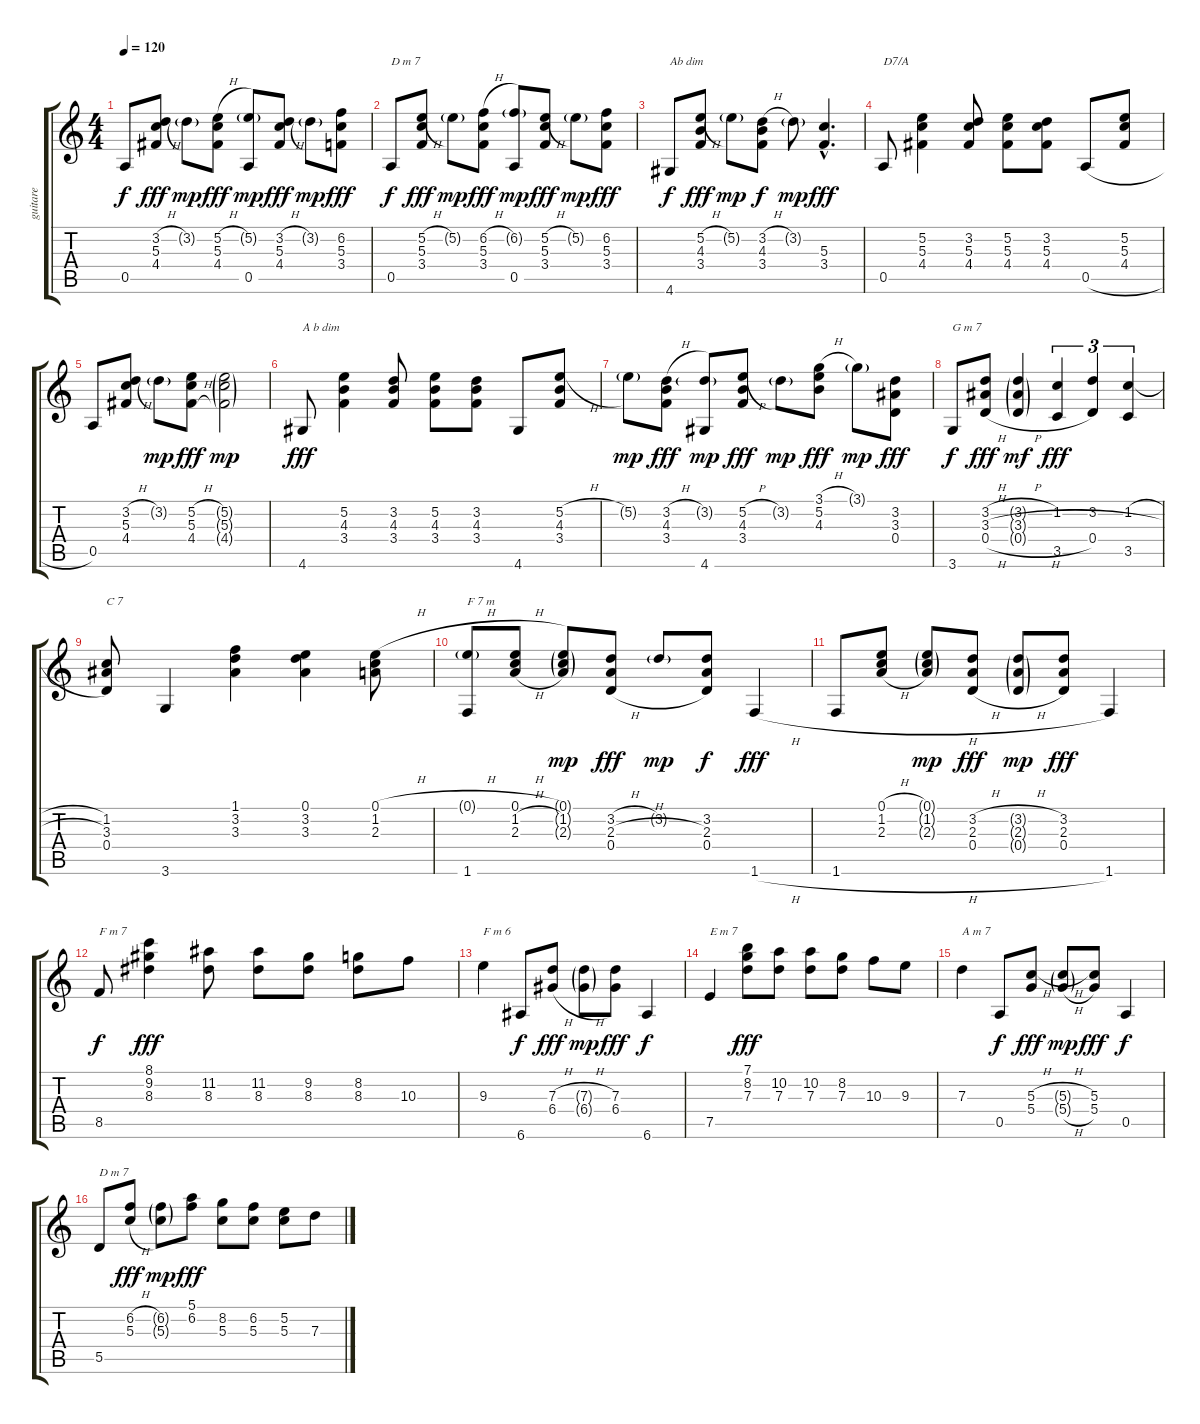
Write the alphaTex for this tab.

\track ("guitare" "guitare") {instrument acousticguitarnylon}
\staff {score tabs}
\tuning (E4 B3 G3 D3 A2 E2) {hide}
\ts (4 4)
\tempo 120
\clef g2
\ks c
0.5.8{dy f} (3.2{h} 5.3 4.4).8{dy fff} 3.2{g}.8{dy mp} (5.2{h} 5.3 4.4).8{dy fff} (5.2{g} 0.5).8{dy mp} (3.2{h} 5.3 4.4).8{dy fff} 3.2{g}.8{dy mp} (6.2 5.3 3.4).8{dy fff} |
0.5.8{txt "D m 7" dy f} (5.2{h} 5.3 3.4).8{dy fff} 5.2{g}.8{dy mp} (6.2{h} 5.3 3.4).8{dy fff} (6.2{g} 0.5).8{dy mp} (5.2{h} 5.3 3.4).8{dy fff} 5.2{g}.8{dy mp} (6.2 5.3 3.4).8{dy fff} |
4.6.8{txt "Ab dim" dy f} (5.2{h} 4.3 3.4).8{dy fff} 5.2{g}.8{dy mp} (3.2{h} 4.3 3.4).8{dy f} 3.2{g}.8{dy mp} (5.3{hac} 3.4{hac}).4{d dy fff} |
0.5.8{txt "D7/A"} (5.2 5.3 4.4).4 (3.2 5.3 4.4).8 (5.2 5.3 4.4).8 (3.2 5.3 4.4).8 0.5{h}.8 (5.2 5.3 4.4).8 |
0.5.8 (3.2{h} 5.3 4.4).8 3.2{g}.8{dy mp} (5.2{h} 5.3{h} 4.4{h}).8{dy fff} (5.2{g} 5.3{g} 4.4{g}).2{dy mp} |
4.6.8{txt "A b dim" dy fff} (5.2 4.3 3.4).4 (3.2 4.3 3.4).8 (5.2 4.3 3.4).8 (3.2 4.3 3.4).8 4.6.8 (5.2{h} 4.3 3.4).8 |
5.2{g}.8{dy mp} (3.2{h} 4.3 3.4).8{dy fff} (3.2{g} 4.6).8{dy mp} (5.2{h} 4.3 3.4).8{dy fff} 3.2{g}.8{dy mp} (3.1{h} 5.2 4.3).8{dy fff} 3.1{g}.8{dy mp} (3.2 3.3 0.4).8{dy fff} |
3.6.8{txt "G m 7" dy f} (3.2{h} 3.3{h} 0.4{h}).8{dy fff} (3.2{h g} 3.3{h g} 0.4{h g}).4{dy mf} (1.2 3.5).4{tu (3 2) dy fff} (3.2 0.4).4{tu (3 2)} (1.2{h} 3.5).4{tu (3 2)} |
(1.2 3.3 0.4).8{txt "C 7"} 3.6.4 (1.1 3.2 3.3).4 (0.1 3.2 3.3).4 (0.1{h} 1.2 2.3).8 |
(0.1{h g} 1.6).8{txt "F 7 m"} (0.1{h} 1.2{h} 2.3{h}).8 (0.1{g} 1.2{g} 2.3{g}).8{dy mp} (3.2{h} 2.3{h} 0.4{h}).8{dy fff} 3.2{g}.8{dy mp} (3.2 2.3 0.4).8{dy f} 1.6{h}.4{dy fff} |
1.6{h}.8 (0.1{h} 1.2{h} 2.3{h}).8 (0.1{g} 1.2{g} 2.3{g}).8{dy mp} (3.2{h} 2.3{h} 0.4{h}).8{dy fff} (3.2{h g} 2.3{h g} 0.4{h g}).8{dy mp} (3.2 2.3 0.4).8{dy fff} 1.6.4 |
8.5.8{txt "F m 7" dy f} (8.1 9.2 8.3).4{dy fff} (11.2 8.3).8 (11.2 8.3).8 (9.2 8.3).8 (8.2 8.3).8 10.3.8 |
9.3.4{txt "F m 6"} 6.6.8{dy f} (7.3{h} 6.4{h}).8{dy fff} (7.3{h g} 6.4{h g}).8{dy mp} (7.3 6.4).8{dy fff} 6.6.4{dy f} |
7.5.4{txt "E m 7"} (7.1 8.2 7.3).8{dy fff} (10.2 7.3).8 (10.2 7.3).8 (8.2 7.3).8 10.3.8 9.3.8 |
7.3.4{txt "A m 7"} 0.5.8{dy f} (5.3{h} 5.4).8{dy fff} (5.3{h g} 5.4{h g}).8{dy mp} (5.3 5.4).8{dy fff} 0.5.4{dy f} |
5.5.8{txt "D m 7"} (6.2{h} 5.3{h}).8{dy fff} (6.2{g} 5.3{g}).8{dy mp} (5.1 6.2).8{dy fff} (8.2 5.3).8 (6.2 5.3).8 (5.2 5.3).8 7.3.8
